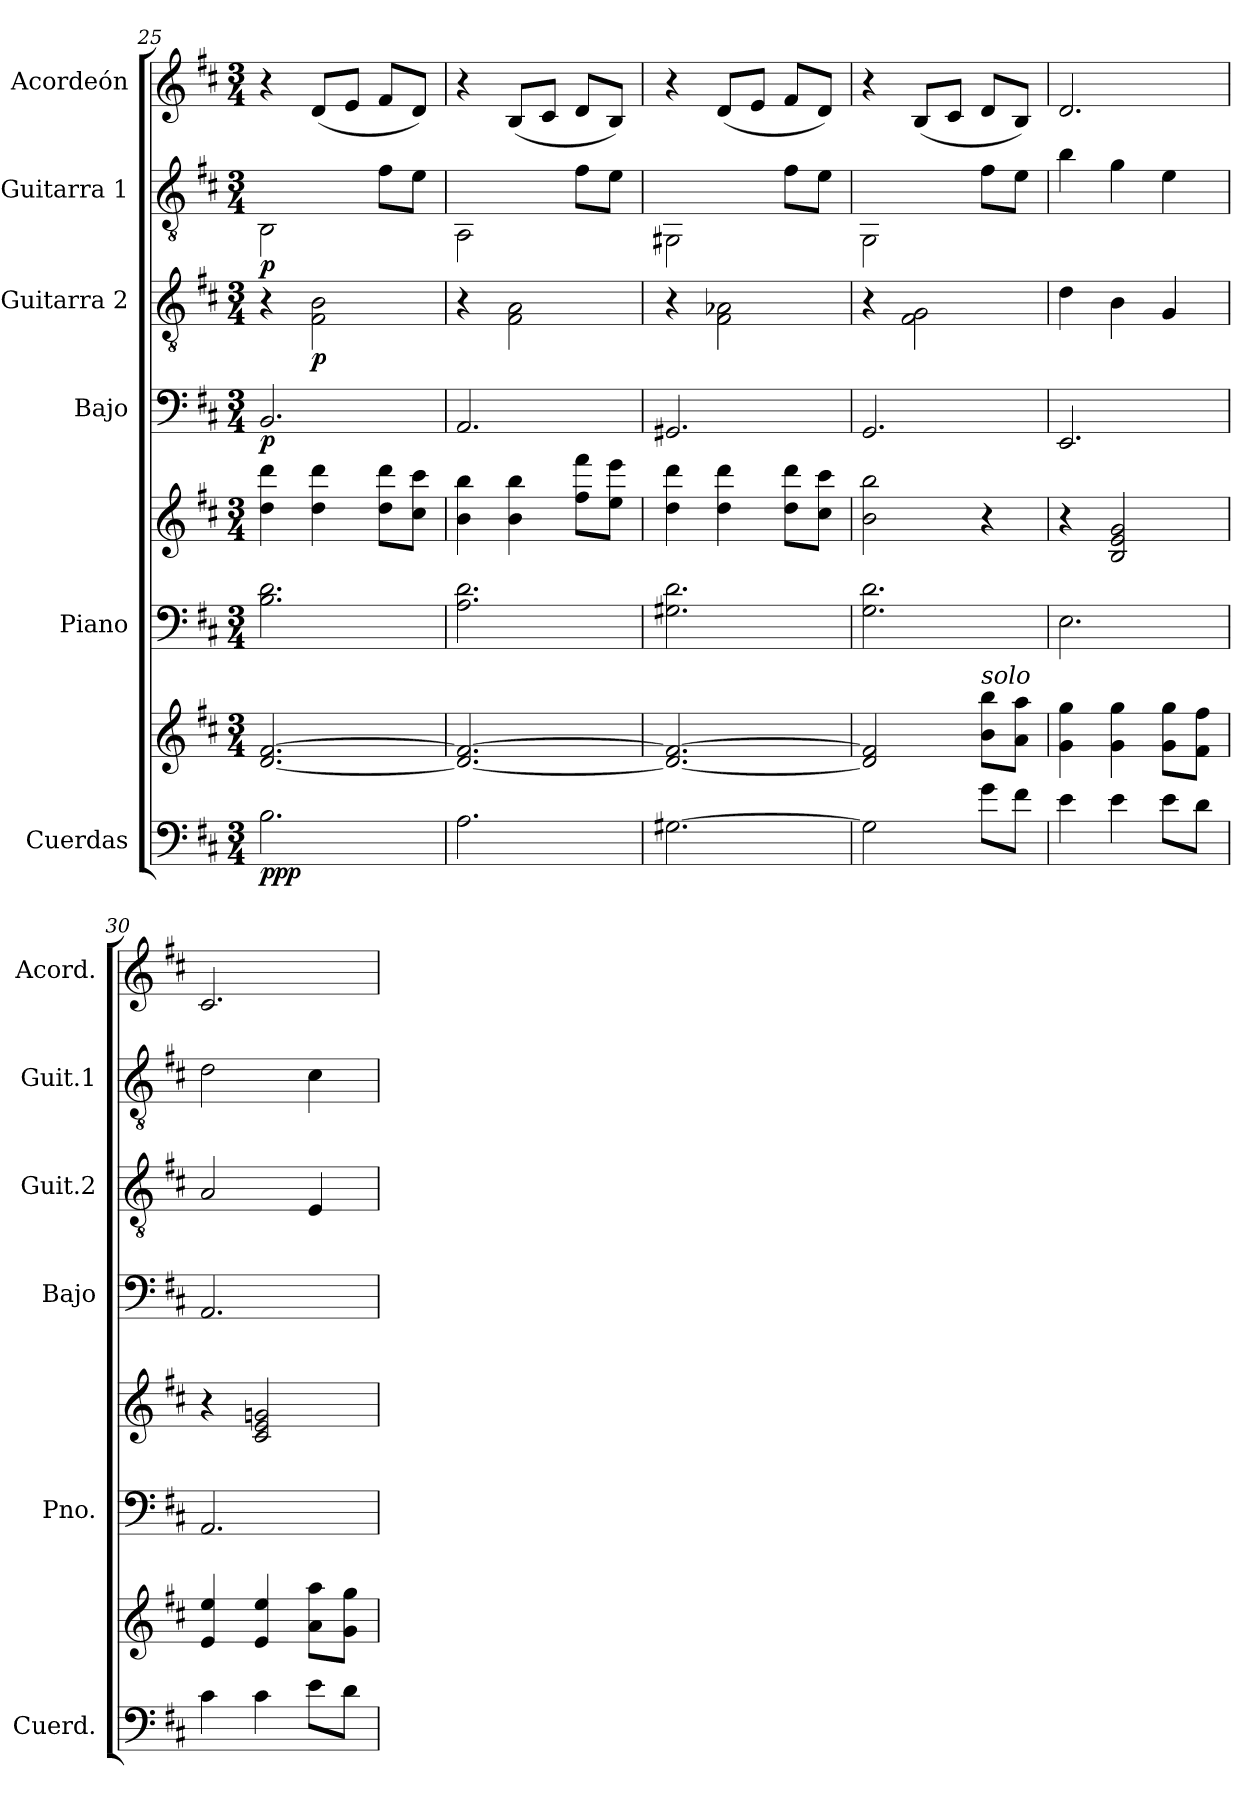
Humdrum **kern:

**kern	**kern	**dynam	**kern	**kern	**kern	**dynam	**kern	**dynam	**kern	**dynam	**kern
*part6	*part6	*part6	*part5	*part5	*part4	*part4	*part3	*part3	*part2	*part2	*part1
*staff8	*staff7	*staff7/8	*staff6	*staff5	*staff4	*staff4	*staff3	*staff3	*staff2	*staff2	*staff1
*I"Cuerdas	*	*	*I"Piano	*	*I"Bajo	*	*I"Guitarra 2	*	*I"Guitarra 1	*	*I"Acordeón
*I'Cuerd.	*	*	*I'Pno.	*	*I'Bajo	*	*I'Guit.2	*	*I'Guit.1	*	*I'Acord.
!!LO:LB:g=z
*clefF4	*clefG2	*	*clefF4	*clefG2	*clefF4	*	*clefGv2	*	*clefGv2	*	*clefG2
*	*	*	*	*	*ITrd7c12	*	*	*	*	*	*
*k[f#c#]	*k[f#c#]	*	*k[f#c#]	*k[f#c#]	*k[f#c#]	*	*k[f#c#]	*	*k[f#c#]	*	*k[f#c#]
*M3/4	*M3/4	*	*M3/4	*M3/4	*M3/4	*	*M3/4	*	*M3/4	*	*M3/4
=25	=25	=25	=25	=25	=25	=25	=25	=25	=25	=25	=25
!	!	!LO:DY:b=2	!	!	!	!	!	!	!	!	!
!	!	!LO:DY:n=1:b	!	!	!	!	!	!	!	!	!
!	!	!LO:DY:n=2:b	!	!	!	!LO:DY:b	!	!	!	!LO:DY:b	!
2.B\	[2.d/ [2.f#/	p p p	2.B\ 2.d\	4dd\ 4ddd\	2.BBB/	p	4r	.	2BB\	p	4r
!	!	!	!	!	!	!	!	!LO:DY:b	!	!	!
.	.	.	.	4dd\ 4ddd\	.	.	2F#\ 2B\	p	.	.	(<8d/L
.	.	.	.	.	.	.	.	.	.	.	8e/J
.	.	.	.	8dd\ 8ddd\L	.	.	.	.	8f#\L	.	8f#/L
.	.	.	.	8cc#\ 8ccc#\J	.	.	.	.	8e\J	.	8d/J)
=26	=26	=26	=26	=26	=26	=26	=26	=26	=26	=26	=26
2.A\	2.d/_ 2.f#/_	.	2.A\ 2.d\	4b\ 4bb\	2.AAA/	.	4r	.	2AA\	.	4r
.	.	.	.	4b\ 4bb\	.	.	2F#\ 2A\	.	.	.	(<8B/L
.	.	.	.	.	.	.	.	.	.	.	8c#/J
.	.	.	.	8ff#\ 8fff#\L	.	.	.	.	8f#\L	.	8d/L
.	.	.	.	8ee\ 8eee\J	.	.	.	.	8e\J	.	8B/J)
=27	=27	=27	=27	=27	=27	=27	=27	=27	=27	=27	=27
[2.G#X\	2.d/_ 2.f#/_	.	2.G#X\ 2.d\	4dd\ 4ddd\	2.GGG#X/	.	4r	.	2GG#X\	.	4r
.	.	.	.	4dd\ 4ddd\	.	.	2F#\ 2A-X\	.	.	.	(<8d/L
.	.	.	.	.	.	.	.	.	.	.	8e/J
.	.	.	.	8dd\ 8ddd\L	.	.	.	.	8f#\L	.	8f#/L
.	.	.	.	8cc#\ 8ccc#\J	.	.	.	.	8e\J	.	8d/J)
=28	=28	=28	=28	=28	=28	=28	=28	=28	=28	=28	=28
2G#\]	2d/] 2f#/]	.	2.G\ 2.d\	2b\ 2bb\	2.GGG/	.	4r	.	2GG\	.	4r
.	.	.	.	.	.	.	2F#\ 2G\	.	.	.	(<8B/L
.	.	.	.	.	.	.	.	.	.	.	8c#/J
!	!LO:TX:a:i:t=solo	!	!	!	!	!	!	!	!	!	!
!	!	!LO:DY:b=2	!	!	!	!	!	!	!	!	!
!	!	!LO:DY:n=1:b	!	!	!	!	!	!	!	!	!
!	!	!LO:DY:n=2:b	!	!	!	!	!	!	!	!	!
8g\L	8b\ 8bb\L	mf mf mf	.	4r	.	.	.	.	8f#\L	.	8d/L
8f#\J	8a\ 8aa\J	.	.	.	.	.	.	.	8e\J	.	8B/J)
=29	=29	=29	=29	=29	=29	=29	=29	=29	=29	=29	=29
4e\	4g\ 4gg\	.	2.E\	4r	2.EEE/	.	4d\	.	4b\	.	2.d/
4e\	4g\ 4gg\	.	.	2B/ 2e/ 2g/	.	.	4B\	.	4g\	.	.
8e\L	8g\ 8gg\L	.	.	.	.	.	4G/	.	4e\	.	.
8d\J	8f#\ 8ff#\J	.	.	.	.	.	.	.	.	.	.
=30	=30	=30	=30	=30	=30	=30	=30	=30	=30	=30	=30
4c#\	4e/ 4ee/	.	2.AA/	4r	2.AAA/	.	2A/	.	2d\	.	2.c#/
4c#\	4e/ 4ee/	.	.	2c#/ 2e/ 2gn/	.	.	.	.	.	.	.
8e\L	8a\ 8aa\L	.	.	.	.	.	4E/	.	4c#\	.	.
8d\J	8g\ 8gg\J	.	.	.	.	.	.	.	.	.	.
=	=	=	=	=	=	=	=	=	=	=	=
*-	*-	*-	*-	*-	*-	*-	*-	*-	*-	*-	*-
